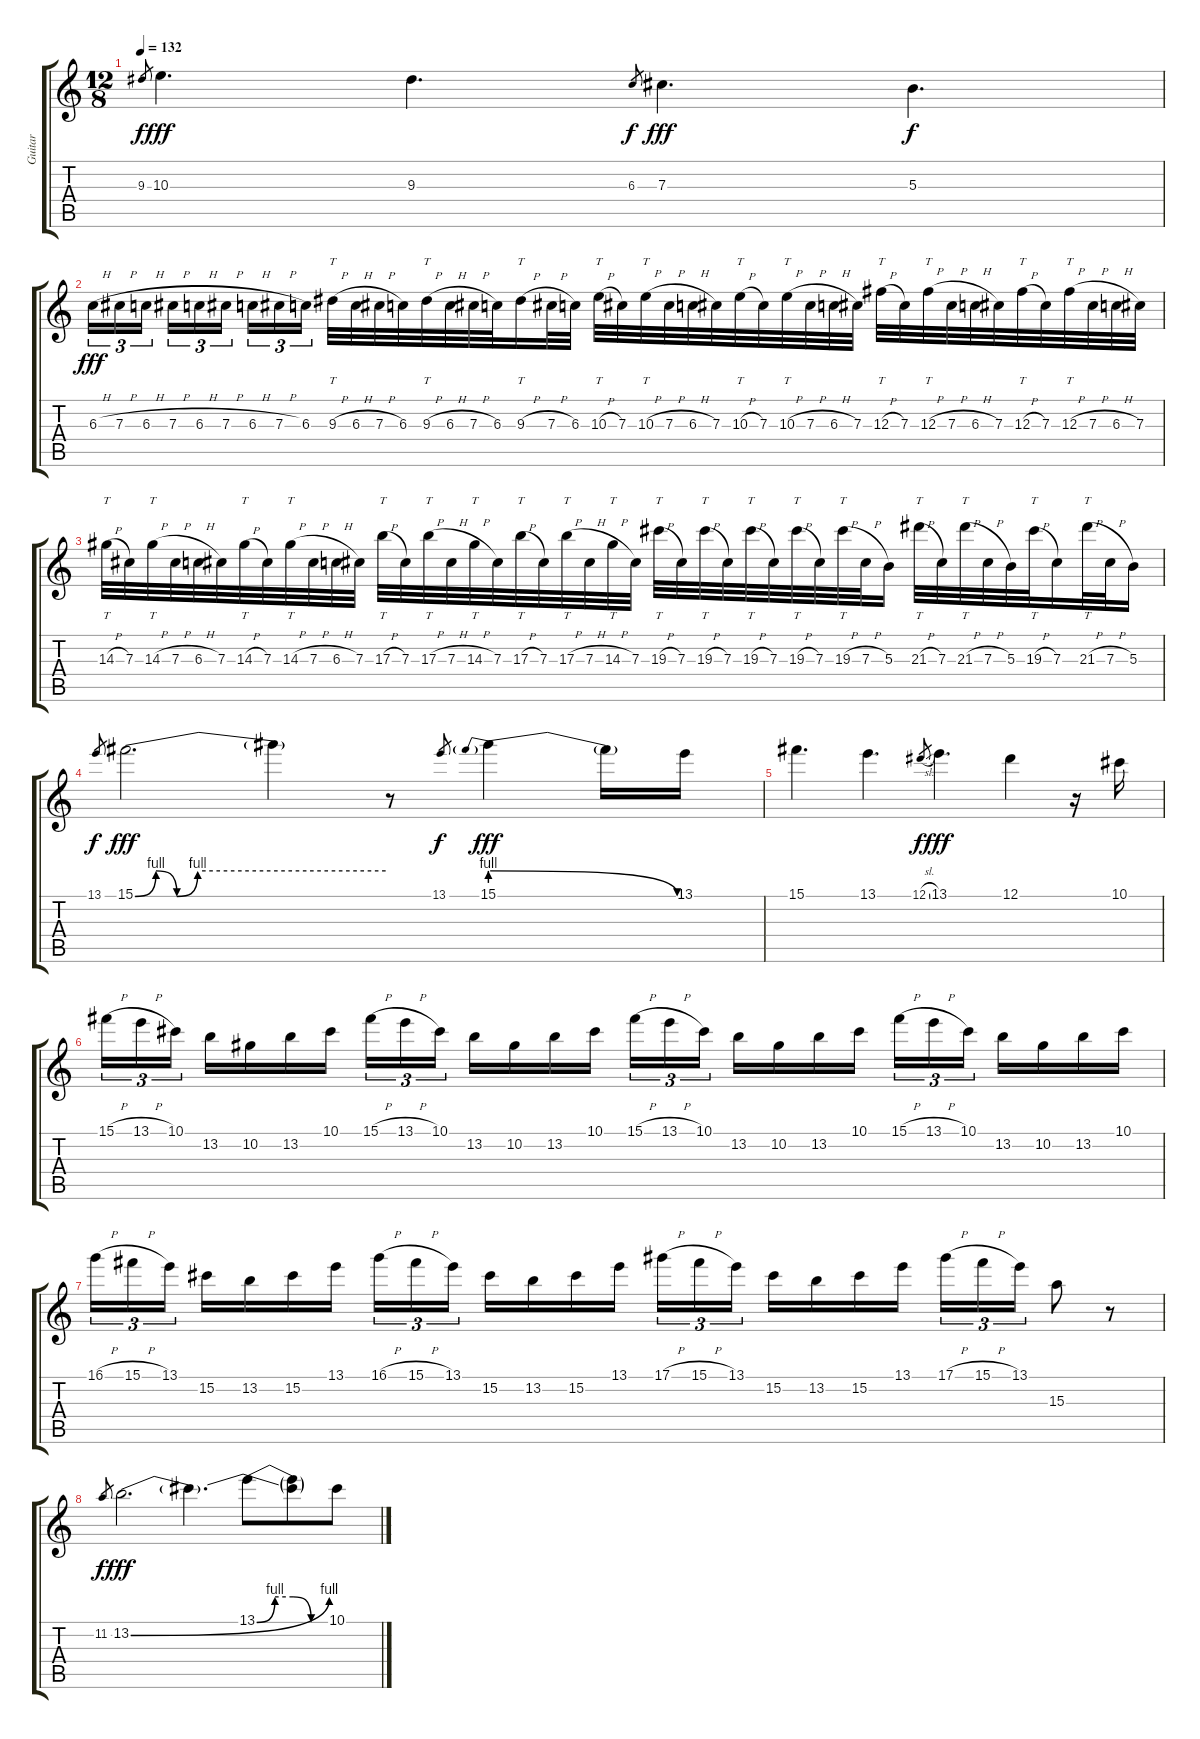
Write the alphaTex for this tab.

\track ("Guitar" "Guitar") {instrument distortionguitar}
\staff {score tabs}
\tuning (Eb4 Bb3 Gb3 Db3 Ab2 Db2) {hide}
\ts (12 8)
\tempo 132
\clef g2
\ks c
9.3.8{gr dy f} 10.3.4{d dy fff} 9.3.4{d} 6.3.8{gr dy f} 7.3.4{d dy fff} 5.3.4{d dy f} |
6.3{h}.16{tu (3 2) dy fff} 7.3{h}.16{tu (3 2)} 6.3{h}.16{tu (3 2) beam splitsecondary} 7.3{h}.16{tu (3 2)} 6.3{h}.16{tu (3 2)} 7.3{h}.16{tu (3 2) beam splitsecondary} 6.3{h}.16{tu (3 2)} 7.3{h}.16{tu (3 2)} 6.3.16{tu (3 2)} 9.3{h}.32{tt} 6.3{h}.32 7.3{h}.32 6.3.32 9.3{h}.32{tt} 6.3{h}.32 7.3{h}.32 6.3.32 9.3{h}.16{tt} 7.3{h}.32 6.3.32 10.3{h}.32{tt} 7.3.32 10.3{h}.32{tt} 7.3{h}.32 6.3{h}.32 7.3.32 10.3{h}.32{tt} 7.3.32 10.3{h}.32{tt} 7.3{h}.32 6.3{h}.32 7.3.32 12.3{h}.32{tt} 7.3.32 12.3{h}.32{tt} 7.3{h}.32 6.3{h}.32 7.3.32 12.3{h}.32{tt} 7.3.32 12.3{h}.32{tt} 7.3{h}.32 6.3{h}.32 7.3.32 |
14.3{h}.32{tt} 7.3.32 14.3{h}.32{tt} 7.3{h}.32 6.3{h}.32 7.3.32 14.3{h}.32{tt} 7.3.32 14.3{h}.32{tt} 7.3{h}.32 6.3{h}.32 7.3.32 17.3{h}.32{tt} 7.3.32 17.3{h}.32{tt} 7.3{h}.32 14.3{h}.32{tt} 7.3.32 17.3{h}.32{tt} 7.3.32 17.3{h}.32{tt} 7.3{h}.32 14.3{h}.32{tt} 7.3.32 19.3{h}.32{tt} 7.3.32 19.3{h}.32{tt} 7.3.32 19.3{h}.32{tt} 7.3.32 19.3{h}.32{tt} 7.3.32 19.3{h}.32{tt} 7.3{h}.32 5.3.16 21.3{h}.32{tt} 7.3.32 21.3{h}.32{tt} 7.3{h}.32 5.3.32 19.3{h}.32{tt} 7.3.16 21.3{h}.32{tt} 7.3{h}.32 5.3.16 |
13.1.8{gr dy f} 15.1{be (custom 0 0 5 4 10 0 15 4 60 4)}.2{d dy fff} 15.1{t}.4 r.8 13.1.8{gr dy f} 15.1{be (prebendrelease 0 4 60 0)}.4{dy fff} 15.1{t}.16 13.1.16 |
15.1.4{d} 13.1.4{d} 12.1{sl}.8{gr dy f} 13.1.4{d dy fff} 12.1.4 r.16 10.1.16 |
15.1{h}.16{tu (3 2)} 13.1{h}.16{tu (3 2)} 10.1.16{tu (3 2) beam splitsecondary} 13.2.16 10.2.16 13.2.16 10.1.16 15.1{h}.16{tu (3 2)} 13.1{h}.16{tu (3 2)} 10.1.16{tu (3 2) beam splitsecondary} 13.2.16 10.2.16 13.2.16 10.1.16 15.1{h}.16{tu (3 2)} 13.1{h}.16{tu (3 2)} 10.1.16{tu (3 2) beam splitsecondary} 13.2.16 10.2.16 13.2.16 10.1.16 15.1{h}.16{tu (3 2)} 13.1{h}.16{tu (3 2)} 10.1.16{tu (3 2) beam splitsecondary} 13.2.16 10.2.16 13.2.16 10.1.16 |
16.1{h}.16{tu (3 2)} 15.1{h}.16{tu (3 2)} 13.1.16{tu (3 2) beam splitsecondary} 15.2.16 13.2.16 15.2.16 13.1.16 16.1{h}.16{tu (3 2)} 15.1{h}.16{tu (3 2)} 13.1.16{tu (3 2) beam splitsecondary} 15.2.16 13.2.16 15.2.16 13.1.16 17.1{h}.16{tu (3 2)} 15.1{h}.16{tu (3 2)} 13.1.16{tu (3 2) beam splitsecondary} 15.2.16 13.2.16 15.2.16 13.1.16 17.1{h}.16{tu (3 2)} 15.1{h}.16{tu (3 2)} 13.1.16{tu (3 2)} 15.3.8 r.8 |
11.2.8{gr dy f} 13.2{be (bend 0 0 60 4)}.2{d dy fff} 13.2{t}.4{d} 13.1{be (custom 0 0 15 4 30 4 45 0 60 0)}.8 (13.1{t} 13.2{t}).8 10.1.8
